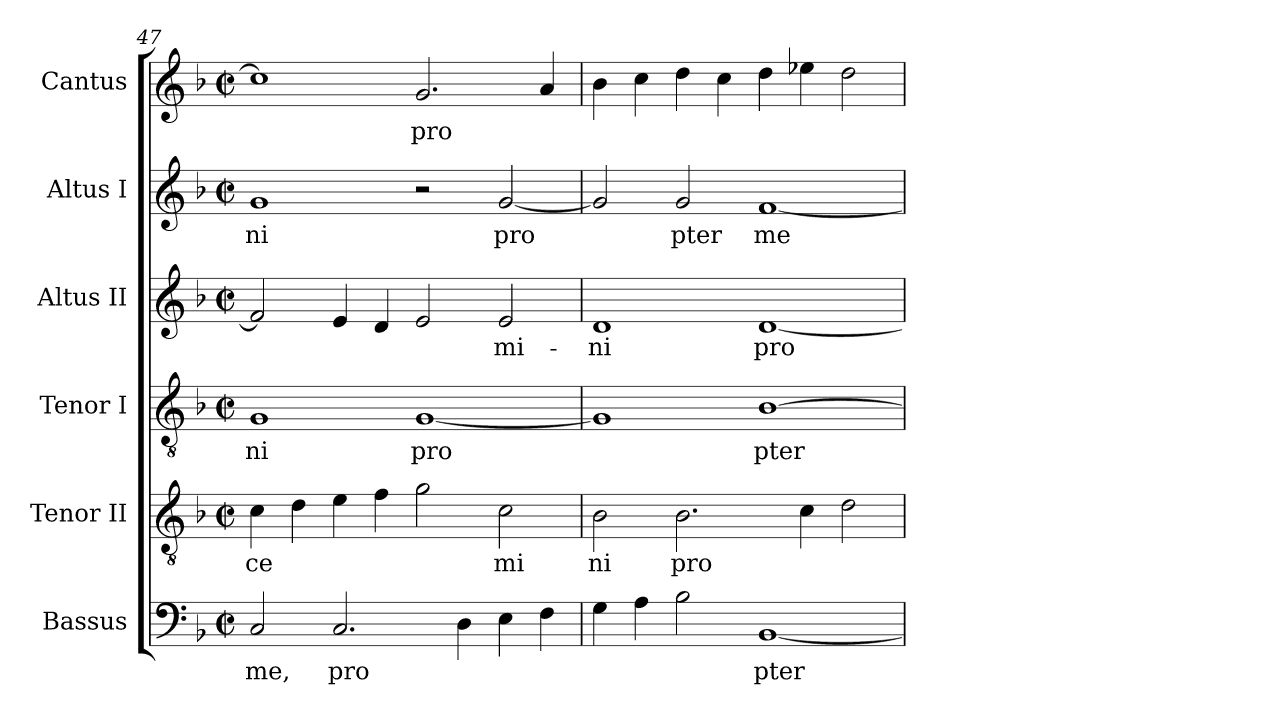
**kern	**text	**kern	**text	**kern	**text	**kern	**text	**kern	**text	**kern	**text
*part6	*part6	*part5	*part5	*part4	*part4	*part3	*part3	*part2	*part2	*part1	*part1
*staff6	*staff6	*staff5	*staff5	*staff4	*staff4	*staff3	*staff3	*staff2	*staff2	*staff1	*staff1
*I"Bassus	*	*I"Tenor II	*	*I"Tenor I	*	*I"Altus II	*	*I"Altus I	*	*I"Cantus	*
*clefF4	*	*clefGv2	*	*clefGv2	*	*clefG2	*	*clefG2	*	*clefG2	*
*k[b-]	*	*k[b-]	*	*k[b-]	*	*k[b-]	*	*k[b-]	*	*k[b-]	*
*F:	*	*F:	*	*F:	*	*F:	*	*F:	*	*F:	*
*M2/2	*	*M2/2	*	*M2/2	*	*M2/2	*	*M2/2	*	*M2/2	*
*met(c|)	*	*met(c|)	*	*met(c|)	*	*met(c|)	*	*met(c|)	*	*met(c|)	*
=47	=47	=47	=47	=47	=47	=47	=47	=47	=47	=47	=47
!	!LO:LY:b:cj	!	!LO:LY:b:cj	!	!LO:LY:b:cj	!	!	!	!LO:LY:b:cj	!	!
2C/	me,	4c\	ce	1G	ni	2f/]	.	1g	ni	1cc]	.
.	.	4d\	.	.	.	.	.	.	.	.	.
!	!LO:LY:b	!	!	!	!	!	!	!	!	!	!
2.C/	pro	4e\	.	.	.	4e/	.	.	.	.	.
.	.	4f\	.	.	.	4d/	.	.	.	.	.
!	!	!	!	!	!LO:LY:b:cj	!	!	!	!	!	!LO:LY:b
.	.	2g\	.	[<1G	pro	2e/	.	2r	.	2.g/	pro
4D\	.	.	.	.	.	.	.	.	.	.	.
!	!	!	!LO:LY:b:cj	!	!	!	!LO:LY:b:cj	!	!LO:LY:b	!	!
4E\	.	2c\	mi	.	.	2e/	-mi-	[<2g/	pro	.	.
4F\	.	.	.	.	.	.	.	.	.	4a/	.
=48	=48	=48	=48	=48	=48	=48	=48	=48	=48	=48	=48
!	!	!	!LO:LY:b:cj	!	!	!	!LO:LY:b:cj	!	!	!	!
4G\	.	2B-\	ni	1G]	.	1d	-ni	2g/]	.	4b-\	.
4A\	.	.	.	.	.	.	.	.	.	4cc\	.
!	!	!	!LO:LY:b	!	!	!	!	!	!LO:LY:b:cj	!	!
2B-\	.	2.B-\	pro	.	.	.	.	2g/	pter	4dd\	.
.	.	.	.	.	.	.	.	.	.	4cc\	.
!	!LO:LY:b	!	!	!	!LO:LY:b	!	!LO:LY:b:cj	!	!LO:LY:b:cj	!	!
[<1BB-	pter	.	.	[>1B-	pter	[<1d	pro-	[<1f	me	4dd\	.
.	.	4c\	.	.	.	.	.	.	.	4ee-X\	.
.	.	2d\	.	.	.	.	.	.	.	2dd\	.
=	=	=	=	=	=	=	=	=	=	=	=
*-	*-	*-	*-	*-	*-	*-	*-	*-	*-	*-	*-
